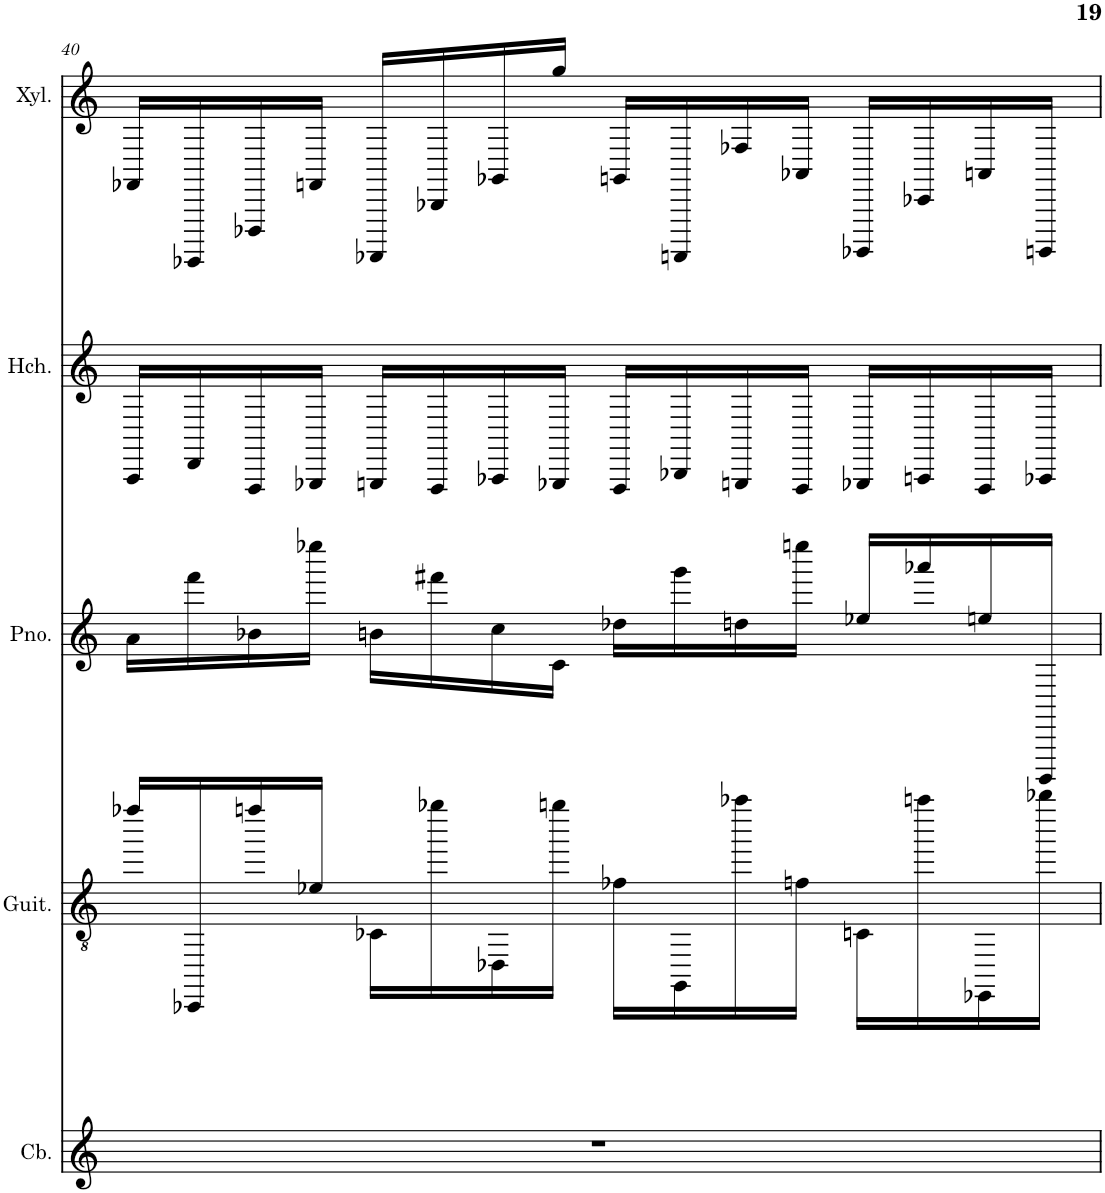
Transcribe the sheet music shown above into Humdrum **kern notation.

**kern	**kern	**kern	**kern	**kern
*part5	*part4	*part3	*part2	*part1
*staff5	*staff4	*staff3	*staff2	*staff1
*I"Contrabass	*I"Acoustic Guitar	*I"Grand Piano	*I"Harpsichord	*I"Xylophone
*I'Cb.	*I'Guit.	*I'Pno.	*I'Hch.	*I'Xyl.
!!LO:PB:g=z
*clefG2	*clefGv2	*clefG2	*clefG2	*clefG2
*Trd7c12	*	*	*	*Trd-7c-12
*k[]	*k[]	*k[]	*k[]	*k[]
*M4/4	*M4/4	*M4/4	*M4/4	*M4/4
=40	=40	=40	=40	=40
1r	16fff-X/LL	16a\LL	16AAA/LL	16FF-X/LL
.	16CCC-X/	16fff\	16DD/	16EEEE-X/
.	16fffn/	16b-X\	16FFF/	16DDD-X/
.	16e-X/JJ	16eeee-X\JJ	16GGG-X/JJ	16FFn/JJ
.	16C-X\LL	16bn\LL	16GGGn/LL	16FFFF-X/LL
.	16ggg-X\	16fff#X\	16FFF/	16BBB-X/
.	16DD-X\	16cc\	16AAA-X/	16GG-X/
.	16gggn\JJ	16c\JJ	16GGG-X/JJ	16gg/JJ
.	16f-X\LL	16dd-X\LL	16FFF/LL	16GGn/LL
.	16GGG\	16ggg\	16BBB-X/	16FFFFn/
.	16aaa-X\	16ddn\	16GGGn/	16F-X/
.	16fn\JJ	16eeeen\JJ	16FFF/JJ	16AA-X/JJ
.	16Cn\LL	16ee-X/LL	16GGG-X/LL	16GGGG-X/LL
.	16aaan\	16aaa-X/	16AAAn/	16CC-X/
.	16EEE-X\	16een/	16FFF/	16AAn/
.	16bbb-X\JJ	16BBBB/JJ	16AAA-X/JJ	16GGGGn/JJ
=	=	=	=	=
*-	*-	*-	*-	*-
